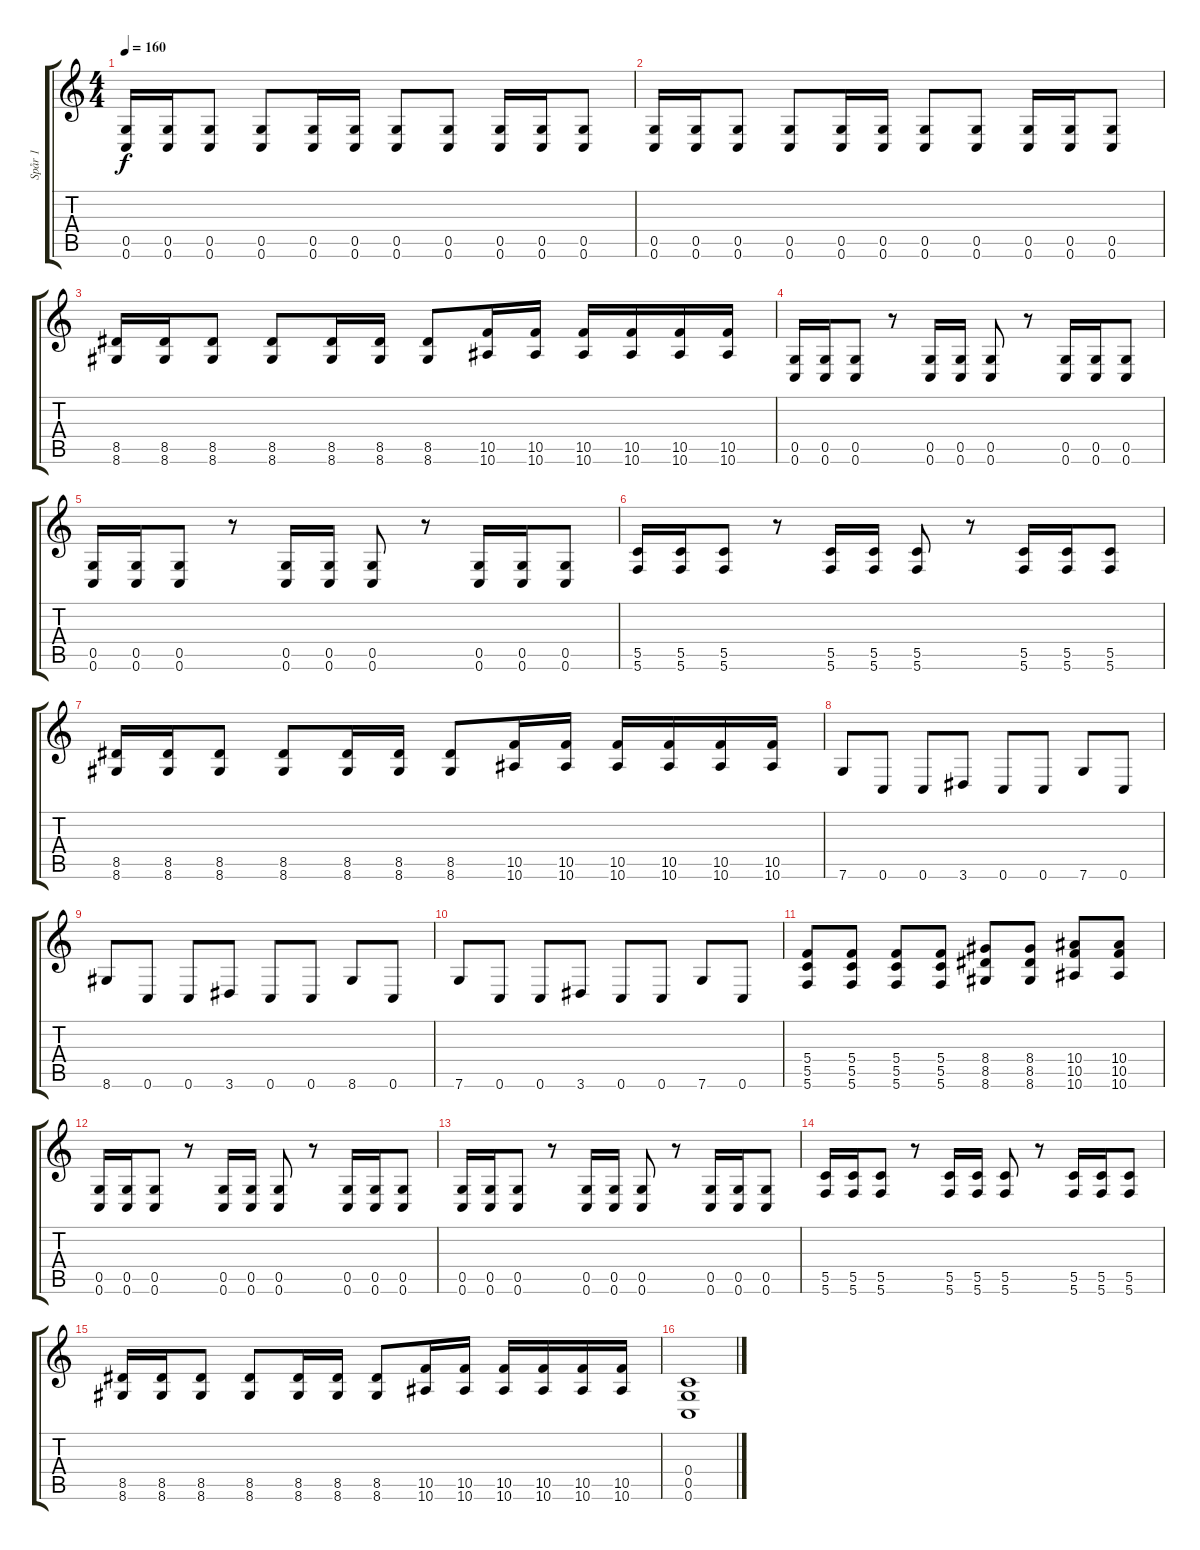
\track ("Spår 1" "Spår 1") {instrument distortionguitar}
\staff {score tabs}
\tuning (D4 A3 F3 C3 G2 C2) {hide}
\ts (4 4)
\tempo 160
\clef g2
\ks c
(0.5 0.6).16{dy f} (0.5 0.6).16 (0.5 0.6).8 (0.5 0.6).8 (0.5 0.6).16 (0.5 0.6).16 (0.5 0.6).8 (0.5 0.6).8 (0.5 0.6).16 (0.5 0.6).16 (0.5 0.6).8 |
(0.5 0.6).16 (0.5 0.6).16 (0.5 0.6).8 (0.5 0.6).8 (0.5 0.6).16 (0.5 0.6).16 (0.5 0.6).8 (0.5 0.6).8 (0.5 0.6).16 (0.5 0.6).16 (0.5 0.6).8 |
(8.5 8.6).16 (8.5 8.6).16 (8.5 8.6).8 (8.5 8.6).8 (8.5 8.6).16 (8.5 8.6).16 (8.5 8.6).8 (10.5 10.6).16 (10.5 10.6).16 (10.5 10.6).16 (10.5 10.6).16 (10.5 10.6).16 (10.5 10.6).16 |
(0.5 0.6).16 (0.5 0.6).16 (0.5 0.6).8 r.8 (0.5 0.6).16 (0.5 0.6).16 (0.5 0.6).8 r.8 (0.5 0.6).16 (0.5 0.6).16 (0.5 0.6).8 |
(0.5 0.6).16 (0.5 0.6).16 (0.5 0.6).8 r.8 (0.5 0.6).16 (0.5 0.6).16 (0.5 0.6).8 r.8 (0.5 0.6).16 (0.5 0.6).16 (0.5 0.6).8 |
(5.5 5.6).16 (5.5 5.6).16 (5.5 5.6).8 r.8 (5.5 5.6).16 (5.5 5.6).16 (5.5 5.6).8 r.8 (5.5 5.6).16 (5.5 5.6).16 (5.5 5.6).8 |
(8.5 8.6).16 (8.5 8.6).16 (8.5 8.6).8 (8.5 8.6).8 (8.5 8.6).16 (8.5 8.6).16 (8.5 8.6).8 (10.5 10.6).16 (10.5 10.6).16 (10.5 10.6).16 (10.5 10.6).16 (10.5 10.6).16 (10.5 10.6).16 |
7.6.8 0.6.8 0.6.8 3.6.8 0.6.8 0.6.8 7.6.8 0.6.8 |
8.6.8 0.6.8 0.6.8 3.6.8 0.6.8 0.6.8 8.6.8 0.6.8 |
7.6.8 0.6.8 0.6.8 3.6.8 0.6.8 0.6.8 7.6.8 0.6.8 |
(5.4 5.5 5.6).8 (5.4 5.5 5.6).8 (5.4 5.5 5.6).8 (5.4 5.5 5.6).8 (8.4 8.5 8.6).8 (8.4 8.5 8.6).8 (10.4 10.5 10.6).8 (10.4 10.5 10.6).8 |
(0.5 0.6).16 (0.5 0.6).16 (0.5 0.6).8 r.8 (0.5 0.6).16 (0.5 0.6).16 (0.5 0.6).8 r.8 (0.5 0.6).16 (0.5 0.6).16 (0.5 0.6).8 |
(0.5 0.6).16 (0.5 0.6).16 (0.5 0.6).8 r.8 (0.5 0.6).16 (0.5 0.6).16 (0.5 0.6).8 r.8 (0.5 0.6).16 (0.5 0.6).16 (0.5 0.6).8 |
(5.5 5.6).16 (5.5 5.6).16 (5.5 5.6).8 r.8 (5.5 5.6).16 (5.5 5.6).16 (5.5 5.6).8 r.8 (5.5 5.6).16 (5.5 5.6).16 (5.5 5.6).8 |
(8.5 8.6).16 (8.5 8.6).16 (8.5 8.6).8 (8.5 8.6).8 (8.5 8.6).16 (8.5 8.6).16 (8.5 8.6).8 (10.5 10.6).16 (10.5 10.6).16 (10.5 10.6).16 (10.5 10.6).16 (10.5 10.6).16 (10.5 10.6).16 |
(0.4 0.5 0.6).1
